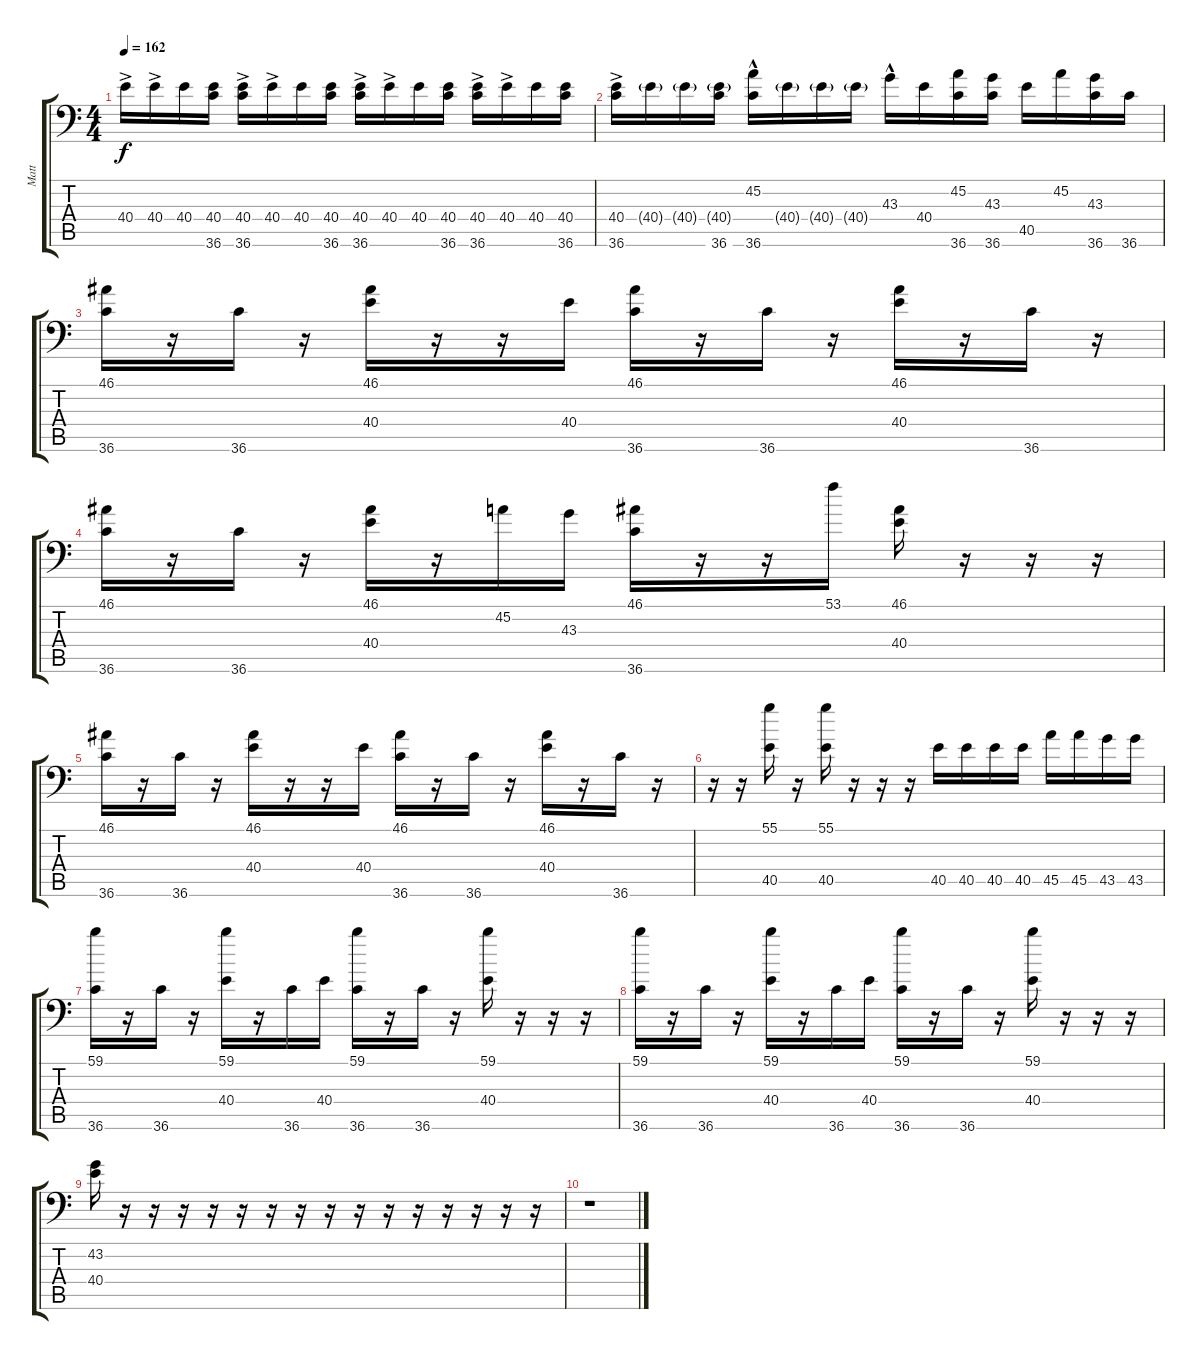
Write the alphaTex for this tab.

\track ("Matt" "Matt") {instrument acousticgrandpiano}
\staff {score tabs}
\tuning (C-1 C-1 C-1 C-1 C-1 C-1) {hide}
\ts (4 4)
\tempo 162
\clef f4
\ks c
40.4{ac}.16{dy f} 40.4{ac}.16 40.4.16 (40.4 36.6).16 (40.4{ac} 36.6).16 40.4{ac}.16 40.4.16 (40.4 36.6).16 (40.4{ac} 36.6).16 40.4{ac}.16 40.4.16 (40.4 36.6).16 (40.4{ac} 36.6).16 40.4{ac}.16 40.4.16 (40.4 36.6).16 |
(40.4{ac} 36.6).16 40.4{g}.16 40.4{g}.16 (40.4{g} 36.6).16 (45.2{hac} 36.6).16 40.4{g}.16 40.4{g}.16 40.4{g}.16 43.3{hac}.16 40.4.16 (45.2 36.6).16 (43.3 36.6).16 40.5.16 45.2.16 (43.3 36.6).16 36.6.16 |
(46.1 36.6).16 r.16 36.6.16 r.16 (46.1 40.4).16 r.16 r.16 40.4.16 (46.1 36.6).16 r.16 36.6.16 r.16 (46.1 40.4).16 r.16 36.6.16 r.16 |
(46.1 36.6).16 r.16 36.6.16 r.16 (46.1 40.4).16 r.16 45.2.16 43.3.16 (46.1 36.6).16 r.16 r.16 53.1.16 (46.1 40.4).16 r.16 r.16 r.16 |
(46.1 36.6).16 r.16 36.6.16 r.16 (46.1 40.4).16 r.16 r.16 40.4.16 (46.1 36.6).16 r.16 36.6.16 r.16 (46.1 40.4).16 r.16 36.6.16 r.16 |
r.16 r.16 (55.1 40.5).16 r.16 (55.1 40.5).16 r.16 r.16 r.16 40.5.16 40.5.16 40.5.16 40.5.16 45.5.16 45.5.16 43.5.16 43.5.16 |
(59.1 36.6).16 r.16 36.6.16 r.16 (59.1 40.4).16 r.16 36.6.16 40.4.16 (59.1 36.6).16 r.16 36.6.16 r.16 (59.1 40.4).16 r.16 r.16 r.16 |
(59.1 36.6).16 r.16 36.6.16 r.16 (59.1 40.4).16 r.16 36.6.16 40.4.16 (59.1 36.6).16 r.16 36.6.16 r.16 (59.1 40.4).16 r.16 r.16 r.16 |
(43.2 40.4).16 r.16 r.16 r.16 r.16 r.16 r.16 r.16 r.16 r.16 r.16 r.16 r.16 r.16 r.16 r.16 |
r.1
